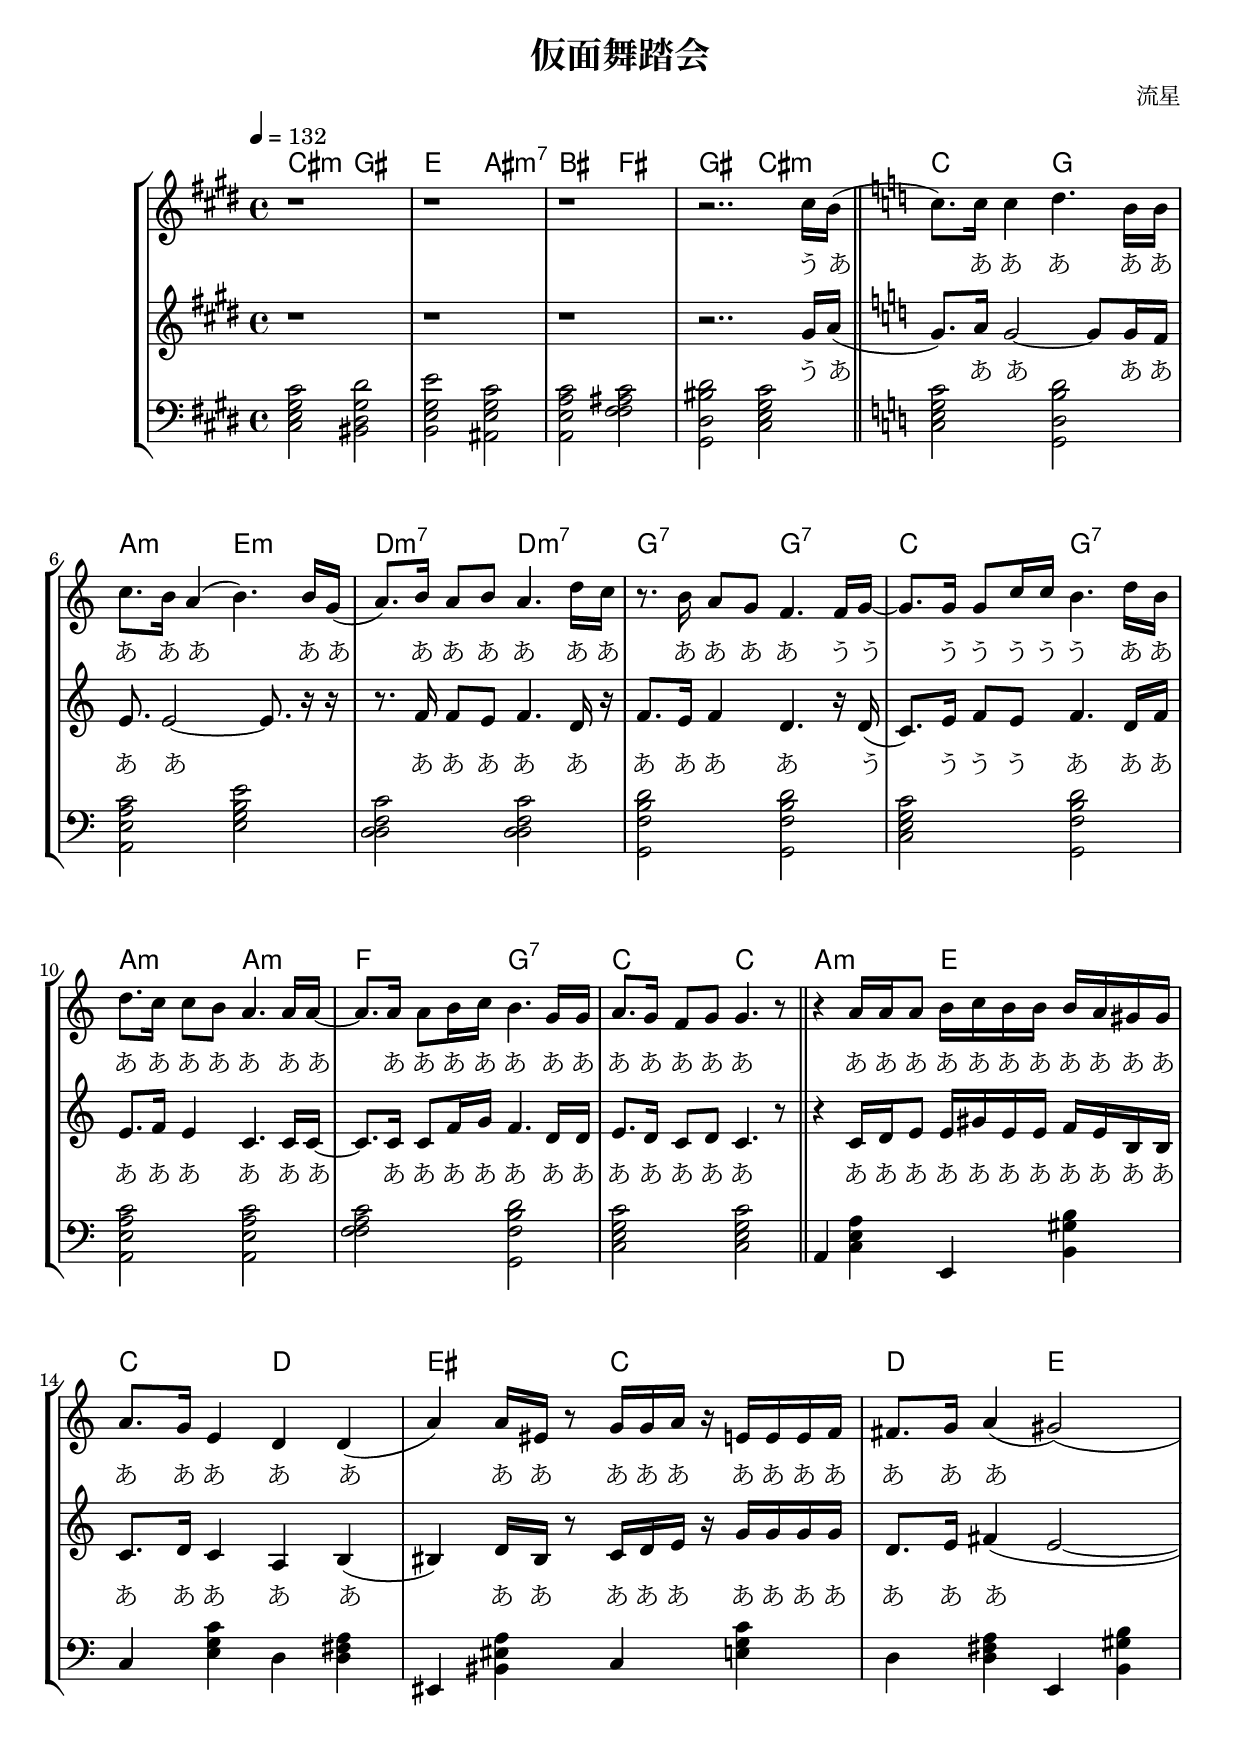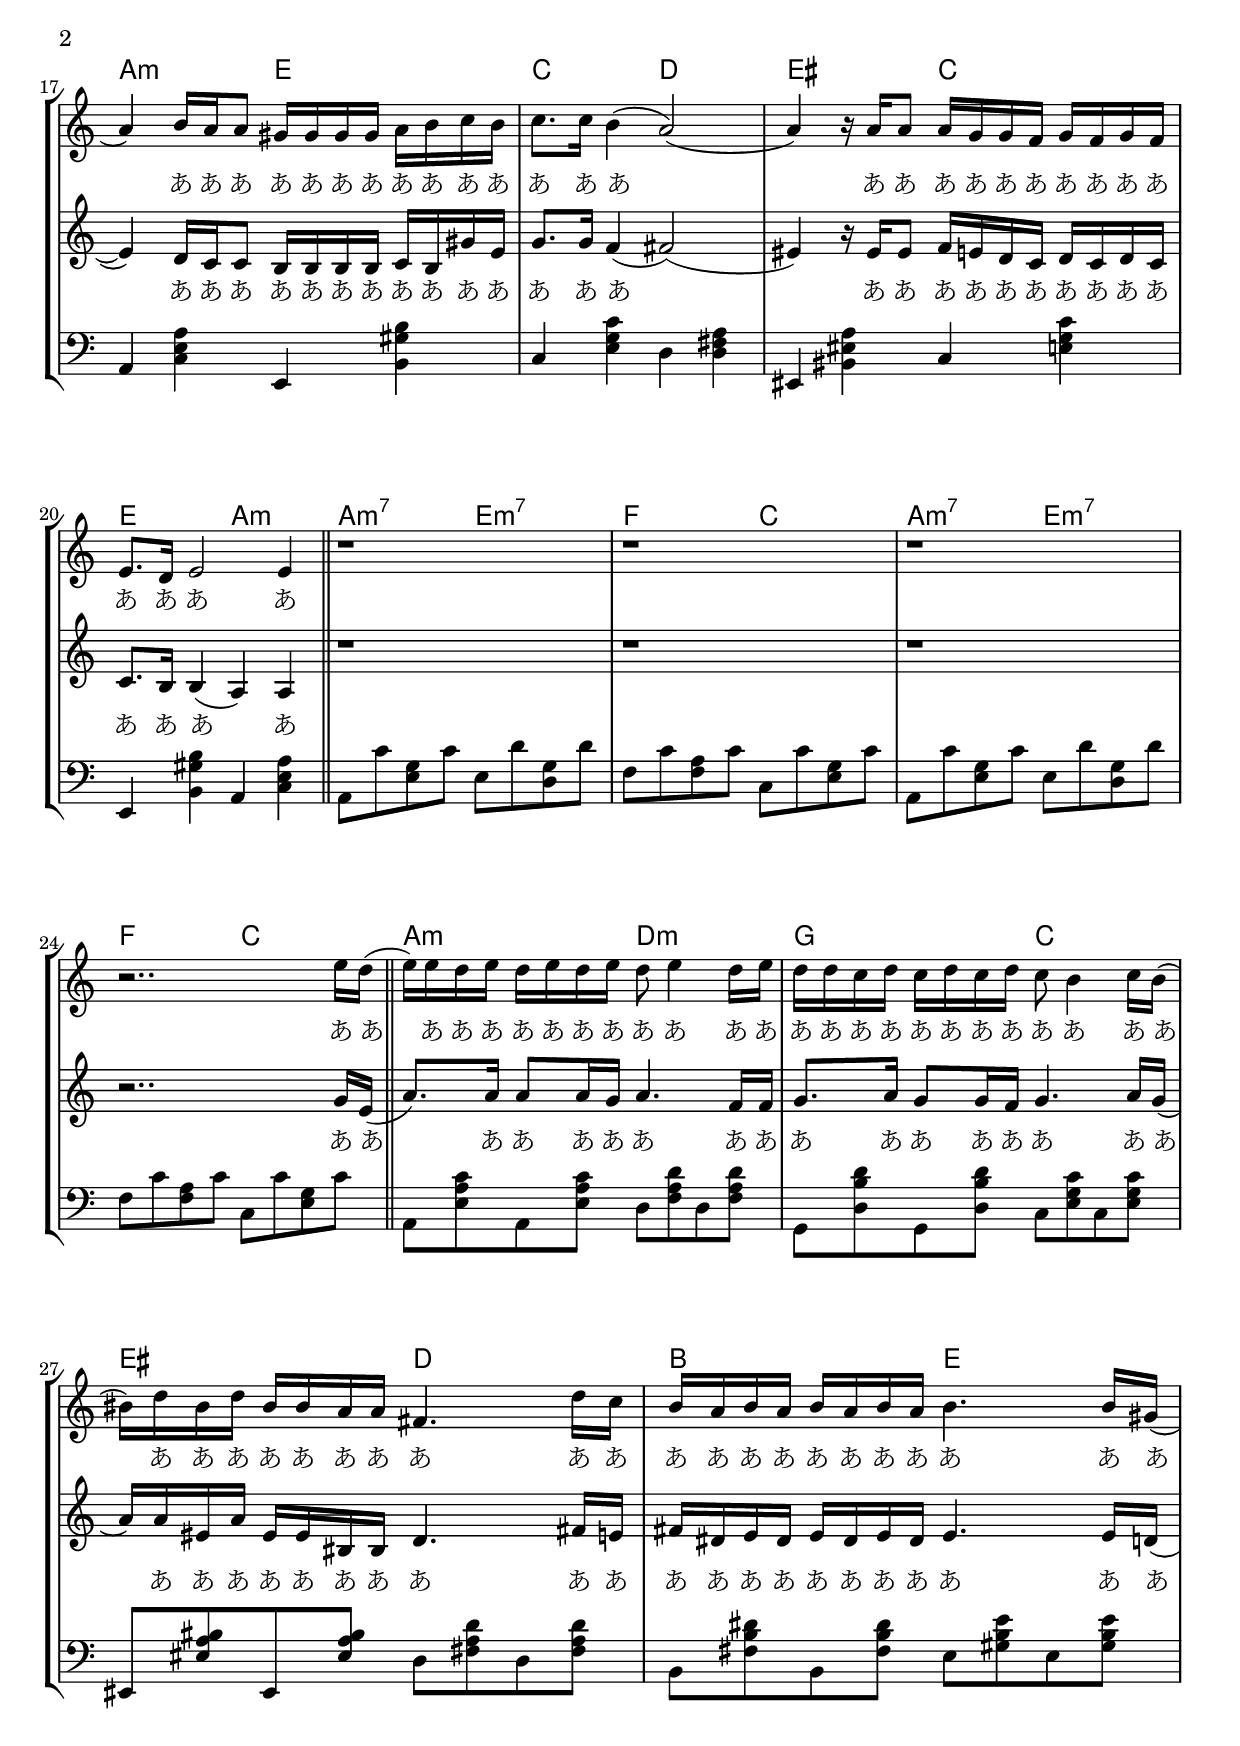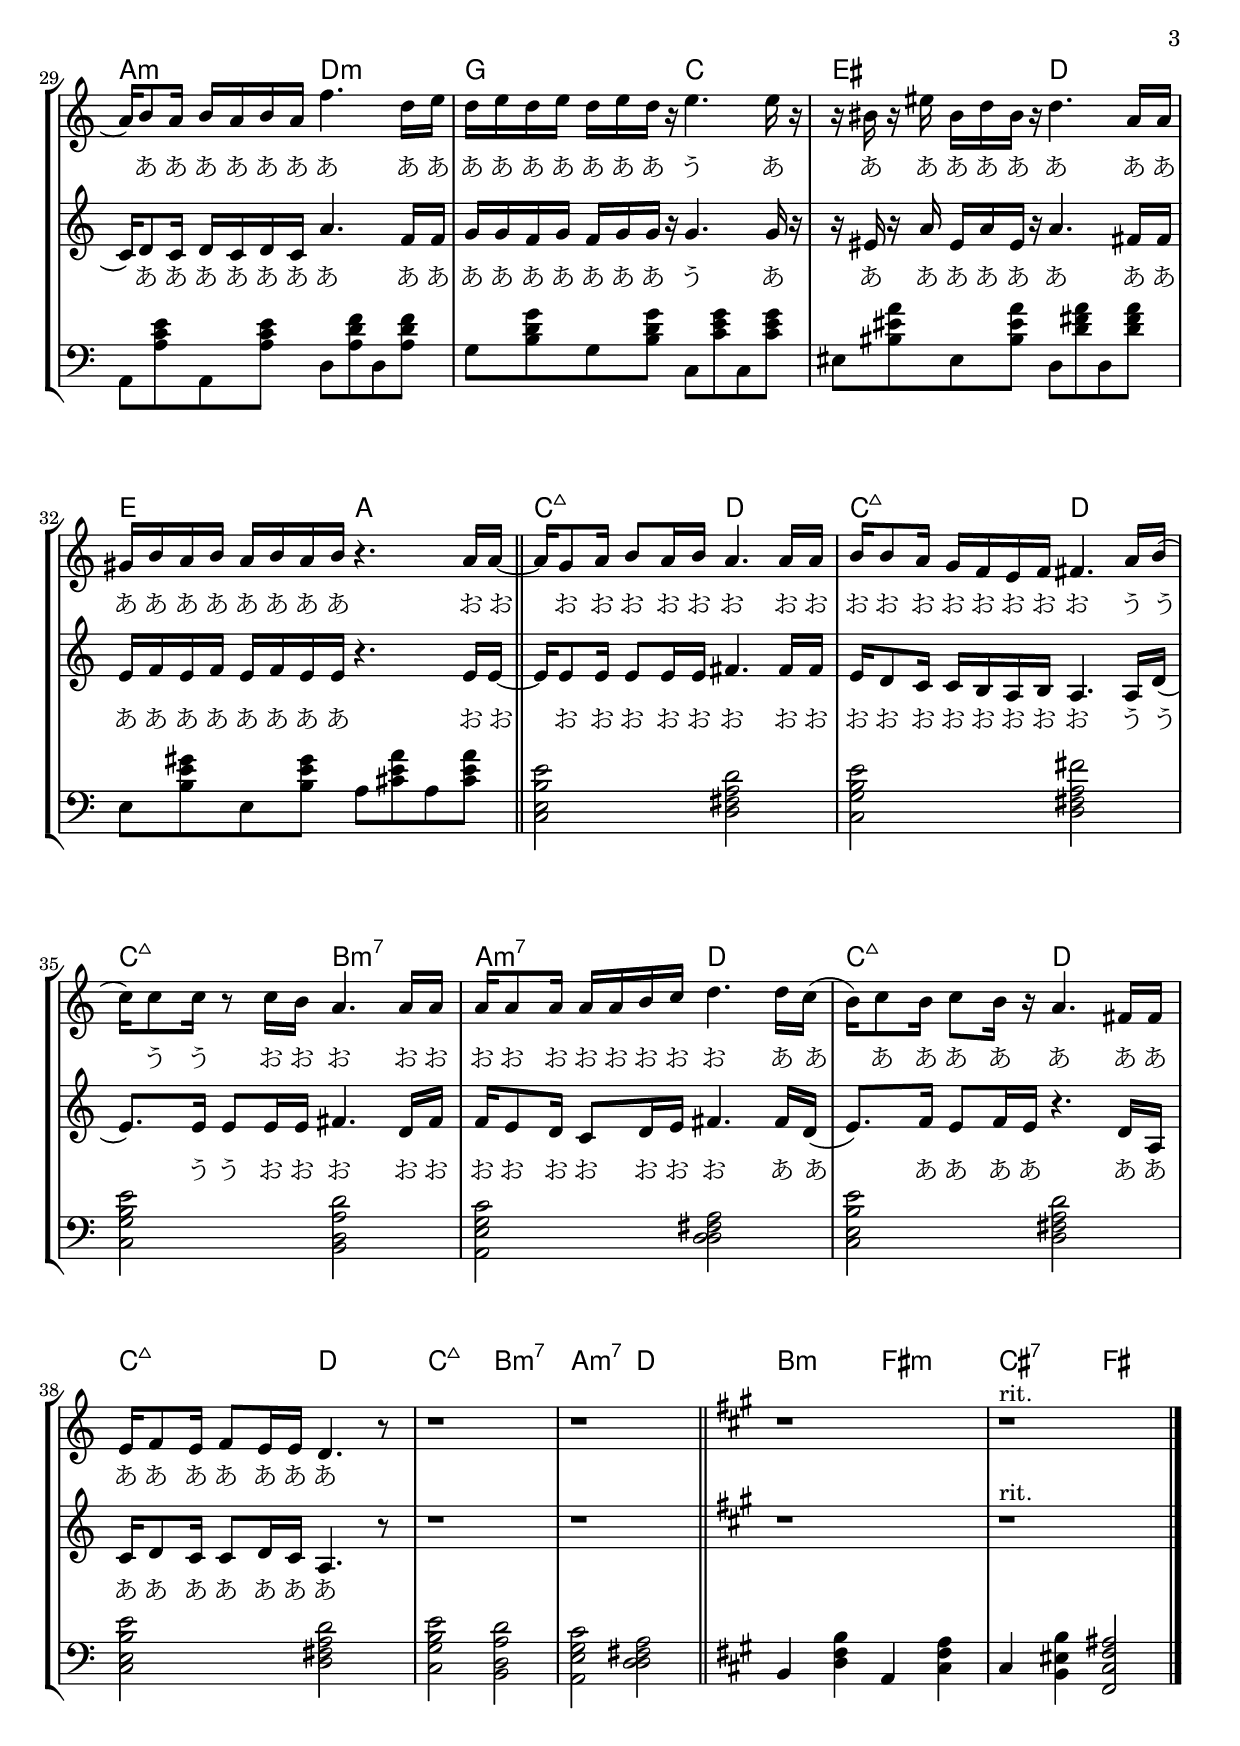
\version "2.12.1"

\header {
	title = \markup {仮面舞踏会}
	composer = \markup \center-column {流星}
}

harmony = \chordmode {
	cis2:m gis e ais:m7 bis fis gis cis:m 

	c g a:m e:m d:min7 d:min7 g:7 g:7 c g:7 a:m a:m f g:7 c c 

	a:m e c d eis c d e a:m e c d eis c e a:m 

	a:min7 e:min7 f c a:min7 e:min7 f c 

	a:m d:m g c eis d b e a:m d:m g c eis d e a 

	c:maj7 d c:maj7 d c:maj7 b:min7 a:min7 d c:maj7 d c:maj7 d c:maj7 b:min7 a:min7 d 

	b:m fis:m cis:7 fis 
}

melody = {
	\key e \major
	\tempo 4 = 132
	r1 | r1 | r1 | r2.. 
	\set Staff.midiInstrument = #"String Ensemble 1"
	cis''16  b'16 
	(	\key c \major
c''8.)  c''16  c''4  d''4.  b'16  b'16 
	c''8.  b'16  a'4  (b'4.)  b'16  g'16 
	(a'8.)  b'16  a'8  b'8  a'4.  d''16  c''16 
	r8.  b'16  a'8  g'8  f'4.  f'16  g'16~ 
	g'8.  g'16  g'8  c''16  c''16  b'4.  d''16  b'16 
	d''8.  c''16  c''8  b'8  a'4.  a'16  a'16~ 
	a'8.  a'16  a'8  b'16  c''16  b'4.  g'16  g'16 
	a'8.  g'16  f'8  g'8  g'4.  	r8 	\set Staff.midiInstrument = #"String Ensemble 1"
	r4 a'16  a'16  a'8  b'16  c''16  b'16  b'16  b'16  a'16  gis'16  gis'16 
	a'8.  g'16  e'4  d'4  d'4 
	(a'4)  a'16  eis'16  r8  g'16  g'16  a'16  r16  e'16  e'16  e'16  f'16 
	fis'8.  g'16  a'4  (gis'2) 
	(a'4)  b'16  a'16  a'8  gis'16  gis'16  gis'16  gis'16  a'16  b'16  c''16  b'16 
	c''8.  c''16  b'4  (a'2) 
	(a'4)  r16  a'16  a'8  a'16  g'16  g'16  f'16  g'16  f'16  g'16  f'16 
	e'8.  d'16  e'2  e'4
	r1 | r1 | r1 | r2.. 
	\set Staff.midiInstrument = #"String Ensemble 1"
	e''16  d''16 
	(e''16)  e''16  d''16  e''16  d''16  e''16  d''16  e''16  d''8  e''4  d''16  e''16 
	d''16  d''16  c''16  d''16  c''16  d''16  c''16  d''16  c''8  b'4  c''16  b'16 
	(bis'16)  d''16  bis'16  d''16  bis'16  bis'16  a'16  a'16  fis'4.  d''16  c''16 
	b'16  a'16  b'16  a'16  b'16  a'16  b'16  a'16  b'4.  b'16  gis'16 
	(a'16)  b'8  a'16  b'16  a'16  b'16  a'16  f''4.  d''16  e''16 
	d''16  e''16  d''16  e''16  d''16  e''16  d''16  r16  e''4.  e''16  r16 
	r16  bis'16  r16  eis''16  bis'16  d''16  bis'16  r16  d''4.  a'16  a'16 
	gis'16  b'16  a'16  b'16  a'16  b'16  a'16  b'16  r4.  	\set Staff.midiInstrument = #"String Ensemble 1"
	a'16  a'16~ 
	a'16  g'8  a'16  b'8  a'16  b'16  a'4.  a'16  a'16 
	b'16  b'8  a'16  g'16  f'16  e'16  f'16  fis'4.  a'16  b'16 
	(c''16)  c''8  c''16  r8  c''16  b'16  a'4.  a'16  a'16 
	a'16  a'8  a'16  a'16  a'16  b'16  c''16  d''4.  d''16  c''16 
	(b'16)  c''8  b'16  c''8  b'16  r16  a'4.  fis'16  fis'16 
	e'16  f'8  e'16  f'8  e'16  e'16  d'4.  	r8 r1 r1 	\key a \major
	r1 | r1^"rit." \bar "|."
}

words = \lyricmode {
	
	う  あ  あ  あ  あ  あ  あ  あ  あ  あ  あ  あ  あ  あ  あ  あ  あ  あ  あ  あ  あ  あ  う  う  う  う  う  う  う  あ  あ  あ  あ  あ  あ  あ  あ  あ  あ  あ  あ  あ  あ  あ  あ  あ  あ  あ  あ  あ  
	あ  あ  あ  あ  あ  あ  あ  あ  あ  あ  あ  あ  あ  あ  あ  あ  あ  あ  あ  あ  あ  あ  あ  あ  あ  あ  あ  あ  あ  あ  あ  あ  あ  あ  あ  あ  あ  あ  あ  あ  あ  あ  あ  あ  あ  あ  あ  あ  あ  あ  あ  あ  あ  あ  あ  あ  
	
	あ  あ  あ  あ  あ  あ  あ  あ  あ  あ  あ  あ  あ  あ  あ  あ  あ  あ  あ  あ  あ  あ  あ  あ  あ  あ  あ  あ  あ  あ  あ  あ  あ  あ  あ  あ  あ  あ  あ  あ  あ  あ  あ  あ  あ  あ  あ  あ  あ  あ  あ  あ  あ  あ  あ  あ  あ  あ  あ  あ  あ  あ  う  あ  あ  あ  あ  あ  あ  あ  あ  あ  あ  あ  あ  あ  あ  あ  あ  あ  
	お  お  お  お  お  お  お  お  お  お  お  お  お  お  お  お  お  お  う  う  う  う  お  お  お  お  お  お  お  お  お  お  お  お  お  あ  あ  あ  あ  あ  あ  あ  あ  あ  あ  あ  あ  あ  あ  あ  あ  
	
}

secondmelody = {
	\key e \major
	\tempo 4 = 132
	r1 | r1 | r1 | r2.. 
	\set Staff.midiInstrument = #"String Ensemble 2"
	gis'16  a'16 
	(	\key c \major
g'8.)  a'16  g'2~g'8  g'16  f'16 
	e'8.  e'2~e'8.  r16  r16 
	r8.  f'16  f'8  e'8  f'4.  d'16  r16 
	f'8.  e'16  f'4  d'4.  r16  d'16 
	(c'8.)  e'16  f'8  e'8  f'4.  d'16  f'16 
	e'8.  f'16  e'4  c'4.  c'16  c'16~ 
	c'8.  c'16  c'8  f'16  g'16  f'4.  d'16  d'16 
	e'8.  d'16  c'8  d'8  c'4.  	r8 	\set Staff.midiInstrument = #"String Ensemble 2"
	r4 c'16  d'16  e'8  e'16  gis'16  e'16  e'16  f'16  e'16  b16  b16 
	c'8.  d'16  c'4  a4  b4 
	(bis4)  d'16  bis16  r8  c'16  d'16  e'16  r16  g'16  g'16  g'16  g'16 
	d'8.  e'16  fis'4  (e'2~ 
	e'4)  d'16  c'16  c'8  b16  b16  b16  b16  c'16  b16  gis'16  e'16 
	g'8.  g'16  f'4  (fis'2) 
	(eis'4)  r16  eis'16  eis'8  f'16  e'16  d'16  c'16  d'16  c'16  d'16  c'16 
	c'8.  b16  b4  (a4)  a4
	r1 | r1 | r1 | r2.. 
	\set Staff.midiInstrument = #"String Ensemble 1"
	g'16  e'16 
	(a'8.)  a'16  a'8  a'16  g'16  a'4.  f'16  f'16 
	g'8.  a'16  g'8  g'16  f'16  g'4.  a'16  g'16 
	(a'16)  a'16  eis'16  a'16  eis'16  eis'16  bis16  bis16  d'4.  fis'16  e'16 
	fis'16  dis'16  e'16  dis'16  e'16  dis'16  e'16  dis'16  e'4.  e'16  d'16 
	(c'16)  d'8  c'16  d'16  c'16  d'16  c'16  a'4.  f'16  f'16 
	g'16  g'16  f'16  g'16  f'16  g'16  g'16  r16  g'4.  g'16  r16 
	r16  eis'16  r16  a'16  eis'16  a'16  eis'16  r16  a'4.  fis'16  fis'16 
	e'16  f'16  e'16  f'16  e'16  f'16  e'16  e'16  r4.  	\set Staff.midiInstrument = #"String Ensemble 1"
	e'16  e'16~ 
	e'16  e'8  e'16  e'8  e'16  e'16  fis'4.  fis'16  fis'16 
	e'16  d'8  c'16  c'16  b16  a16  b16  a4.  a16  d'16 
	(e'8.)  e'16  e'8  e'16  e'16  fis'4.  d'16  fis'16 
	f'16  e'8  d'16  c'8  d'16  e'16  fis'4.  fis'16  d'16 
	(e'8.)  f'16  e'8  f'16  e'16  r4.  d'16  a16 
	c'16  d'8  c'16  c'8  d'16  c'16  a4.  	r8 r1 r1 	\key a \major
	r1 | r1^"rit." \bar "|."
}

secondwords = \lyricmode {
	
	う  あ  あ  あ  あ  あ  あ  あ  あ  あ  あ  あ  あ  あ  あ  あ  あ  う  う  う  う  あ  あ  あ  あ  あ  あ  あ  あ  あ  あ  あ  あ  あ  あ  あ  あ  あ  あ  あ  あ  あ  
	あ  あ  あ  あ  あ  あ  あ  あ  あ  あ  あ  あ  あ  あ  あ  あ  あ  あ  あ  あ  あ  あ  あ  あ  あ  あ  あ  あ  あ  あ  あ  あ  あ  あ  あ  あ  あ  あ  あ  あ  あ  あ  あ  あ  あ  あ  あ  あ  あ  あ  あ  あ  あ  あ  あ  あ  
	
	あ  あ  あ  あ  あ  あ  あ  あ  あ  あ  あ  あ  あ  あ  あ  あ  あ  あ  あ  あ  あ  あ  あ  あ  あ  あ  あ  あ  あ  あ  あ  あ  あ  あ  あ  あ  あ  あ  あ  あ  あ  あ  あ  あ  あ  あ  あ  あ  あ  あ  あ  あ  あ  あ  う  あ  あ  あ  あ  あ  あ  あ  あ  あ  あ  あ  あ  あ  あ  あ  あ  あ  
	お  お  お  お  お  お  お  お  お  お  お  お  お  お  お  お  お  お  う  う  う  う  お  お  お  お  お  お  お  お  お  お  お  お  あ  あ  あ  あ  あ  あ  あ  あ  あ  あ  あ  あ  あ  あ  あ  
	
}

tempochange = {
	\tempo 4 = 132
	r1 | r1 | r1 | r1 \bar "||"
	\tempo 4 = 132
	r1 | r1 | r1 | r1 | r1 | r1 | r1 | r1 \bar "||"
	\tempo 4 = 132
	r1 | r1 | r1 | r1 | r1 | r1 | r1 | r1 \bar "||"
	\tempo 4 = 132
	r1 | r1 | r1 | r1 \bar "||"
	\tempo 4 = 132
	r1 | r1 | r1 | r1 | r1 | r1 | r1 | r1 \bar "||"
	\tempo 4 = 132
	r1 | r1 | r1 | r1 | r1 | r1 | r1 | r1 \bar "||"
	\tempo 4 = 132
	r1 | \tempo 4 = 99 r2 \tempo 4 = 88 r2 \bar "|."
}

mainacc = {
	\clef bass
	\set Staff.midiInstrument = #"Electric Grand"
	\key e \major
	\tempo 4 = 132
	<cis e gis cis'>2
	<bis, dis gis dis'>2
	<b, e gis e'>2
	<ais, e gis cis'>2
	<a, e a cis'>2
	<fis fis ais cis'>2
	<gis, dis bis dis'>2
	<cis e gis cis'>2
	\bar "||"

	\set Staff.midiInstrument = #"Electric Grand"
	\key c \major
	<c e g c'>2
	<g, d b d'>2
	<a, e a c'>2
	<e g b e'>2
	<d d f c'>2
	<d d f c'>2
	<g, f b d'>2
	<g, f b d'>2
	<c e g c'>2
	<g, f b d'>2
	<a, e a c'>2
	<a, e a c'>2
	<f f a c'>2
	<g, f b d'>2
	<c e g c'>2
	<c e g c'>2
	\bar "||"

	\set Staff.midiInstrument = #"Electric Grand"
	a,4 <c e a>4
	e,4 <b, gis b>4
	c4 <e g c'>4
	d4 <d fis a>4
	eis,4 <bis, eis a>4
	c4 <e g c'>4
	d4 <d fis a>4
	e,4 <b, gis b>4
	a,4 <c e a>4
	e,4 <b, gis b>4
	c4 <e g c'>4
	d4 <d fis a>4
	eis,4 <bis, eis a>4
	c4 <e g c'>4
	e,4 <b, gis b>4
	a,4 <c e a>4
	\bar "||"

	\set Staff.midiInstrument = #"Electric Grand"
	a,8 c' <e g> c'
	e8 d' <d g> d'
	f8 c' <f a> c'
	c8 c' <e g> c'
	a,8 c' <e g> c'
	e8 d' <d g> d'
	f8 c' <f a> c'
	c8 c' <e g> c'
	\bar "||"

	\set Staff.midiInstrument = #"Electric Grand"
	a,8 <e a c'> a, <e a c'>
	d8 <f a d'> d <f a d'>
	g,8 <d b d'> g, <d b d'>
	c8 <e g c'> c <e g c'>
	eis,8 <eis a bis> eis, <eis a bis>
	d8 <fis a d'> d <fis a d'>
	b,8 <fis b dis'> b, <fis b dis'>
	e8 <gis b e'> e <gis b e'>
	a,8 <a c' e'> a, <a c' e'>
	d8 <a d' f'> d <a d' f'>
	g8 <b d' g'> g <b d' g'>
	c8 <c' e' g'> c <c' e' g'>
	eis8 <bis eis' a'> eis <bis eis' a'>
	d8 <d' fis' a'> d <d' fis' a'>
	e8 <b e' gis'> e <b e' gis'>
	a8 <cis' e' a'> a <cis' e' a'>
	\bar "||"

	\set Staff.midiInstrument = #"Electric Grand"
	<c e b e'>2
	<d fis a d'>2
	<c g b e'>2
	<d fis a fis'>2
	<c g b e'>2
	<b, d a d'>2
	<a, e g c'>2
	<d d fis a>2
	<c e b e'>2
	<d fis a d'>2
	<c e b e'>2
	<d fis a d'>2
	<c g b e'>2
	<b, d a d'>2
	<a, e g c'>2
	<d d fis a>2
	\bar "||"

	\set Staff.midiInstrument = #"Electric Grand"
	\key a \major
	b,4 <d fis b>4
	a,4 <cis fis a>4
	cis4 <b, eis b>4
	<fis, cis fis ais>2
	\bar "|."
}

subacc = {
	\clef bass
	\set Staff.midiInstrument = #"Violin"
	\key e \major
	\tempo 4 = 132
	cis8 <e gis cis'>16 <e gis cis'>16   <e gis cis'>16 <e gis cis'>16   e16 <e gis cis'>16
	bis,8 <dis gis dis'>16 <dis gis dis'>16   <dis gis dis'>16 <dis gis dis'>16   dis16 <dis gis dis'>16
	b,8 <e gis e'>16 <e gis e'>16   <e gis e'>16 <e gis e'>16   e16 <e gis e'>16
	ais,8 <e gis cis'>16 <e gis cis'>16   <e gis cis'>16 <e gis cis'>16   e16 <e gis cis'>16
	a,8 <e a cis'>16 <e a cis'>16   <e a cis'>16 <e a cis'>16   e16 <e a cis'>16
	fis8 <fis ais cis'>16 <fis ais cis'>16   <fis ais cis'>16 <fis ais cis'>16   fis16 <fis ais cis'>16
	gis,8 <dis bis dis'>16 <dis bis dis'>16   <dis bis dis'>16 <dis bis dis'>16   dis16 <dis bis dis'>16
	cis8 <e gis cis'>16 <e gis cis'>16   <e gis cis'>16 <e gis cis'>16   e16 <e gis cis'>16
	\bar "||"

	\set Staff.midiInstrument = #"Violin"
	\key c \major
	c16 e g c' c' g e c
	g,16 d b d' d' b d g,
	a,16 e a c' c' a e a,
	e16 g b e' e' b g e
	d16 d f c' c' f d d
	d16 d f c' c' f d d
	g,16 f b d' d' b f g,
	g,16 f b d' d' b f g,
	c16 e g c' c' g e c
	g,16 f b d' d' b f g,
	a,16 e a c' c' a e a,
	a,16 e a c' c' a e a,
	f16 f a c' c' a f f
	g,16 f b d' d' b f g,
	c16 e g c' c' g e c
	c16 e g c' c' g e c
	\bar "||"

	\set Staff.midiInstrument = #"Contrabass"
	a,8 a <c e> a
	e,8 b <b, gis> b
	c8 c' <e g> c'
	d8 a <d fis> a
	eis,8 a <bis, eis> a
	c8 c' <e g> c'
	d8 a <d fis> a
	e,8 b <b, gis> b
	a,8 a <c e> a
	e,8 b <b, gis> b
	c8 c' <e g> c'
	d8 a <d fis> a
	eis,8 a <bis, eis> a
	c8 c' <e g> c'
	e,8 b <b, gis> b
	a,8 a <c e> a
	\bar "||"

	\set Staff.midiInstrument = #"Cello"
	a,8 e8 g8 c'8
	e8 d8 g8 d'8
	f8 f8 a8 c'8
	c8 e8 g8 c'8
	a,8 e8 g8 c'8
	e8 d8 g8 d'8
	f8 f8 a8 c'8
	c8 e8 g8 c'8
	\bar "||"

	\set Staff.midiInstrument = #"Contrabass"
	a,8 e8 a8 c'8
	d8 f8 a8 d'8
	g,8 d8 b8 d'8
	c8 e8 g8 c'8
	eis,8 eis8 a8 bis8
	d8 fis8 a8 d'8
	b,8 fis8 b8 dis'8
	e8 gis8 b8 e'8
	a,8 a8 c'8 e'8
	d8 a8 d'8 f'8
	g8 b8 d'8 g'8
	c8 c'8 e'8 g'8
	eis8 bis8 eis'8 a'8
	d8 d'8 fis'8 a'8
	e8 b8 e'8 gis'8
	a8 cis'8 e'8 a'8
	\bar "||"

	\set Staff.midiInstrument = #"Cello"
	c8 e' <e b> e'
	d8 d' <fis a> d'
	c8 e' <g b> e'
	d8 fis' <fis a> fis'
	c8 e' <g b> e'
	b,8 d' <d a> d'
	a,8 c' <e g> c'
	d8 a <d fis> a
	c8 e' <e b> e'
	d8 d' <fis a> d'
	c8 e' <e b> e'
	d8 d' <fis a> d'
	c8 e' <g b> e'
	b,8 d' <d a> d'
	a,8 c' <e g> c'
	d8 a <d fis> a
	\bar "||"

	\set Staff.midiInstrument = #"Violin"
	\key a \major
	b,16 d fis b b, d fis b
	a,16 cis fis a a, cis fis a
	cis16 b, eis b cis b, eis b
	fis,16 cis fis ais <fis, cis fis ais>4
	\bar "|."
}

percA = {
	\drummode {
	r1 |r1 |r1 |r1 \bar "||"
	r4 hh4 hh4 hh4  |hh4 hh4 hh4 hh4  |hh4 hh4 hh4 hh4  |hh4 hh4 hh4 hh4  |r4 hh4 hh4 hh4  |hh4 hh4 hh4 hh4  |hh4 hh4 hh4 hh4  |r1  \bar "||"
	r1  |r1  |r1  |r1  |r1  |r1  |r1  |r2 r8 hho4 hho8  \bar "||"
	cymr4 cymr4 cymr4 cymr4  |cymr4 cymr8 cymr16 cymr16 cymr4 cymr4  |cymr4 cymr4 cymr4 cymr4  |cymr4 cymr2.  \bar "||"
	r1  |r1  |r1  |r1  |r1  |r1  |r1  |r2 r8 hho4 hho8  \bar "||"
	r1 |r1 |r1 |r1 |r1 |r1 |r1 |r1 \bar "||"
	r8 cymr16 cymr16 cymr8 cymr16 cymr16 cymr8 cymr16 cymr16 cymr8 cymr8  |cymr8 cymr16 cymr16 cymr8 cymr16 cymr16 cymr8 cymr16 cymr16 cymr8 cymr8  \bar "|."
	}
}

percB = {
	\drummode {
	r1 |r1 |r1 |r1 \bar "||"
	r4 sn8 sn4. sn4  |r4 sn8 sn4. sn4  |r4 sn8 sn4. sn4  |r4 sn8 sn4. sn4  |r4 sn8 sn4. sn4  |r4 sn8 sn4. sn4  |r4 sn8 sn4. sn4  |sn16 sn16 sn16 sn16 sn16 sn16 sn16 sn16 sn16 sn16 sn16 sn16 sn16 sn16 sn16 sn16  \bar "||"
	r4. hhp2 hhp8  |r4. hhp2 hhp8  |r4. hhp2 hhp8  |r4. hhp2 hhp8  |r4. hhp2 hhp8  |r4. hhp2 hhp8  |r4. hhp2 hhp8  |hhp4 hhp4 hhp4 hhp4  \bar "||"
	r2 sn2  |r2 sn2  |r2 sn2  |r8 sn8 sn2.  \bar "||"
	r4. hhp2 hhp8  |r4. hhp2 hhp8  |r4. hhp2 hhp8  |r4. hhp2 hhp8  |r4. hhp2 hhp8  |r4. hhp2 hhp8  |r4. hhp2 hhp8  |hhp4 hhp4 hhp4 hhp4  \bar "||"
	r1 |r1 |r1 |r1 |r1 |r1 |r1 |r1 \bar "||"
	r4 sn2 sn4  |r4 sn2 sn8 sn16 sn16  \bar "|."
	}
}

percC = {
	\drummode {
	r1 |r1 |r1 |r1 \bar "||"
	bd4 bd4 bd4 bd4  |bd4 bd4 bd4 bd8 bd8  |bd4 bd4 bd4 bd4  |bd4 bd4 bd4 bd8 bd8  |bd4 bd4 bd4 bd4  |bd4 bd4 bd4 bd8 bd8  |bd4 bd4 bd4 bd4  |bd4 bd4 bd8 bd8 bd8 bd8  \bar "||"
	hh4 hh4 hh4 hh4  |hh4 hh4 hh4 hh4  |hh4 hh4 hh4 hh4  |hh4 hh4 hh4 hh4  |hh4 hh4 hh4 hh4  |hh4 hh4 hh4 hh4  |hh4 hh4 hh4 hh4  |r4. hh2 r8  \bar "||"
	bd2. r8 bd8  |bd2. r8 bd8  |bd2. r8 bd8  |bd2 r8 bd4.  \bar "||"
	hh4 hh4 hh4 hh4  |hh4 hh4 hh4 hh4  |hh4 hh4 hh4 hh4  |hh4 hh4 hh4 hh4  |hh4 hh4 hh4 hh4  |hh4 hh4 hh4 hh4  |hh4 hh4 hh4 hh4  |r4. hh2 r8  \bar "||"
	r1 |r1 |r1 |r1 |r1 |r1 |r1 |r1 \bar "||"
	bd8. bd16 bd8. bd16 bd8. bd16 bd8. bd16  |bd8. bd16 bd8. bd16 bd8. bd16 bd8. bd16  \bar "|."
	}
}

percD = {
	\drummode {
	r1 |r1 |r1 |r1 \bar "||"
	r8 hhp4 hhp4 hhp4 hhp8  |r8 hhp4 hhp4 hhp4 hhp8  |r8 hhp4 hhp4 hhp4 hhp8  |r8 hhp4 hhp4 hhp4 hhp8  |r8 hhp4 hhp4 hhp4 hhp8  |r8 hhp4 hhp4 hhp4 hhp8  |r8 hhp4 hhp4 hhp4 hhp8  |r8 hhp4 hhp4 hhp4 hhp8  \bar "||"
	bd2. r8 bd8  |bd8. bd8. bd2 bd8  |bd2. r8 bd8  |bd8. bd8. bd2 bd8  |bd2. r8 bd8  |bd8. bd8. bd2 bd8  |bd2. r8 bd8  |bd8. bd4. r16 bd4 bd8  \bar "||"
	r1 |r1 |r1 |r8. tommh8. tommh2 r8  \bar "||"
	bd2. r8 bd8  |bd8. bd8. bd2 bd8  |bd2. r8 bd8  |bd8. bd8. bd2 bd8  |bd2. r8 bd8  |bd8. bd8. bd2 bd8  |bd2. r8 bd8  |bd8. bd4. r16 bd4 bd8  \bar "||"
	r1 |r1 |r1 |r1 |r1 |r1 |r1 |r1 \bar "||"
	r1  |r4. tommh2 r8  \bar "|."
	}
}

percE = {
	\drummode {
	r1 |r1 |r1 |r1 \bar "||"
	cymc1  |r1 |r1 |r1 |cymc1  |r1 |r1 |r1 \bar "||"
	r1 | r1 | r1 | r1 | r1 | r1 | r1 | r1 \bar "||"
	r1 |r1 |r1 |r2. toml8 toml8  \bar "||"
	r1 | r1 | r1 | r1 | r1 | r1 | r1 | r1 \bar "||"
	r1 |r1 |r1 |r1 |r1 |r1 |r1 |r1 \bar "||"
	r1  |r2 r16 toml4. r16  \bar "|."
	}
}

percF = {
	\drummode {
	r1 | r1 | r1 | r1 \bar "||"
	r1 | r1 | r1 | r1 | r1 | r1 | r1 | r1 \bar "||"
	r1 | r1 | r1 | r1 | r1 | r1 | r1 | r1 \bar "||"
	r1 |r1 |r1 |hho1  \bar "||"
	r1 | r1 | r1 | r1 | r1 | r1 | r1 | r1 \bar "||"
	r1 | r1 | r1 | r1 | r1 | r1 | r1 | r1 \bar "||"
	cymc1  |r1 \bar "|."
	}
}

\score {
	<<
		\new StaffGroup <<
			\new ChordNames {\harmony}
			\new Voice = "melody" {\melody}
			\new Lyrics \lyricsto "melody" \words
			\new Voice = "secondmelody" {\secondmelody}
			\new Lyrics \lyricsto "secondmelody" \secondwords
			\new Staff = "mainacc" {\mainacc}
		>>
	>>
	\layout { }
}
